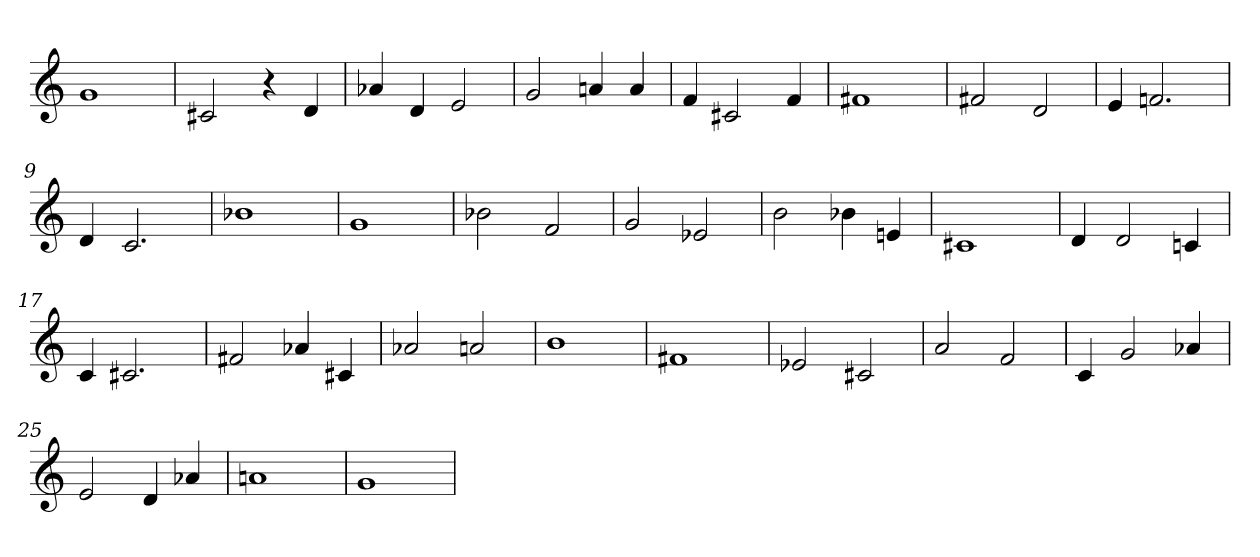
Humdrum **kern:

**kern
*part1
*staff1
=1
1g
=2
2c#X
4r
4d
=3
4a-X
4d
2e
=4
2g
4an
4a
=5
4f
2c#X
4f
=6
1f#X
=7
2f#X
2d
=8
4e
2.fn
=9
4d
2.c
=10
1b-X
=11
1g
=12
2b-X
2f
=13
2g
2e-X
=14
2b
4b-X
4en
=15
1c#X
=16
4d
2d
4cn
=17
4c
2.c#X
=18
2f#X
4a-X
4c#X
=19
2a-X
2an
=20
1b
=21
1f#X
=22
2e-X
2c#X
=23
2a
2f
=24
4c
2g
4a-X
=25
2e
4d
4a-X
=26
1an
=27
1g
=
*-
